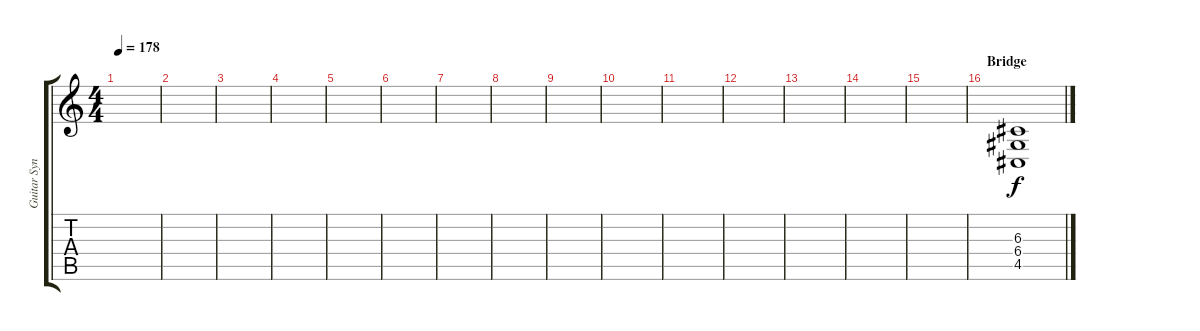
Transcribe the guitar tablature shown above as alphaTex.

\track ("Guitar Synth" "Guitar Syn") {instrument synthstrings1}
\staff {score tabs}
\tuning (E4 B3 G3 D3 A2 E2) {hide}
\ts (4 4)
\tempo 178
\clef g2
\ks c
|
|
|
|
|
|
|
|
|
|
|
|
|
|
|
\section ("" "Bridge")
(6.3 6.4 4.5).1
